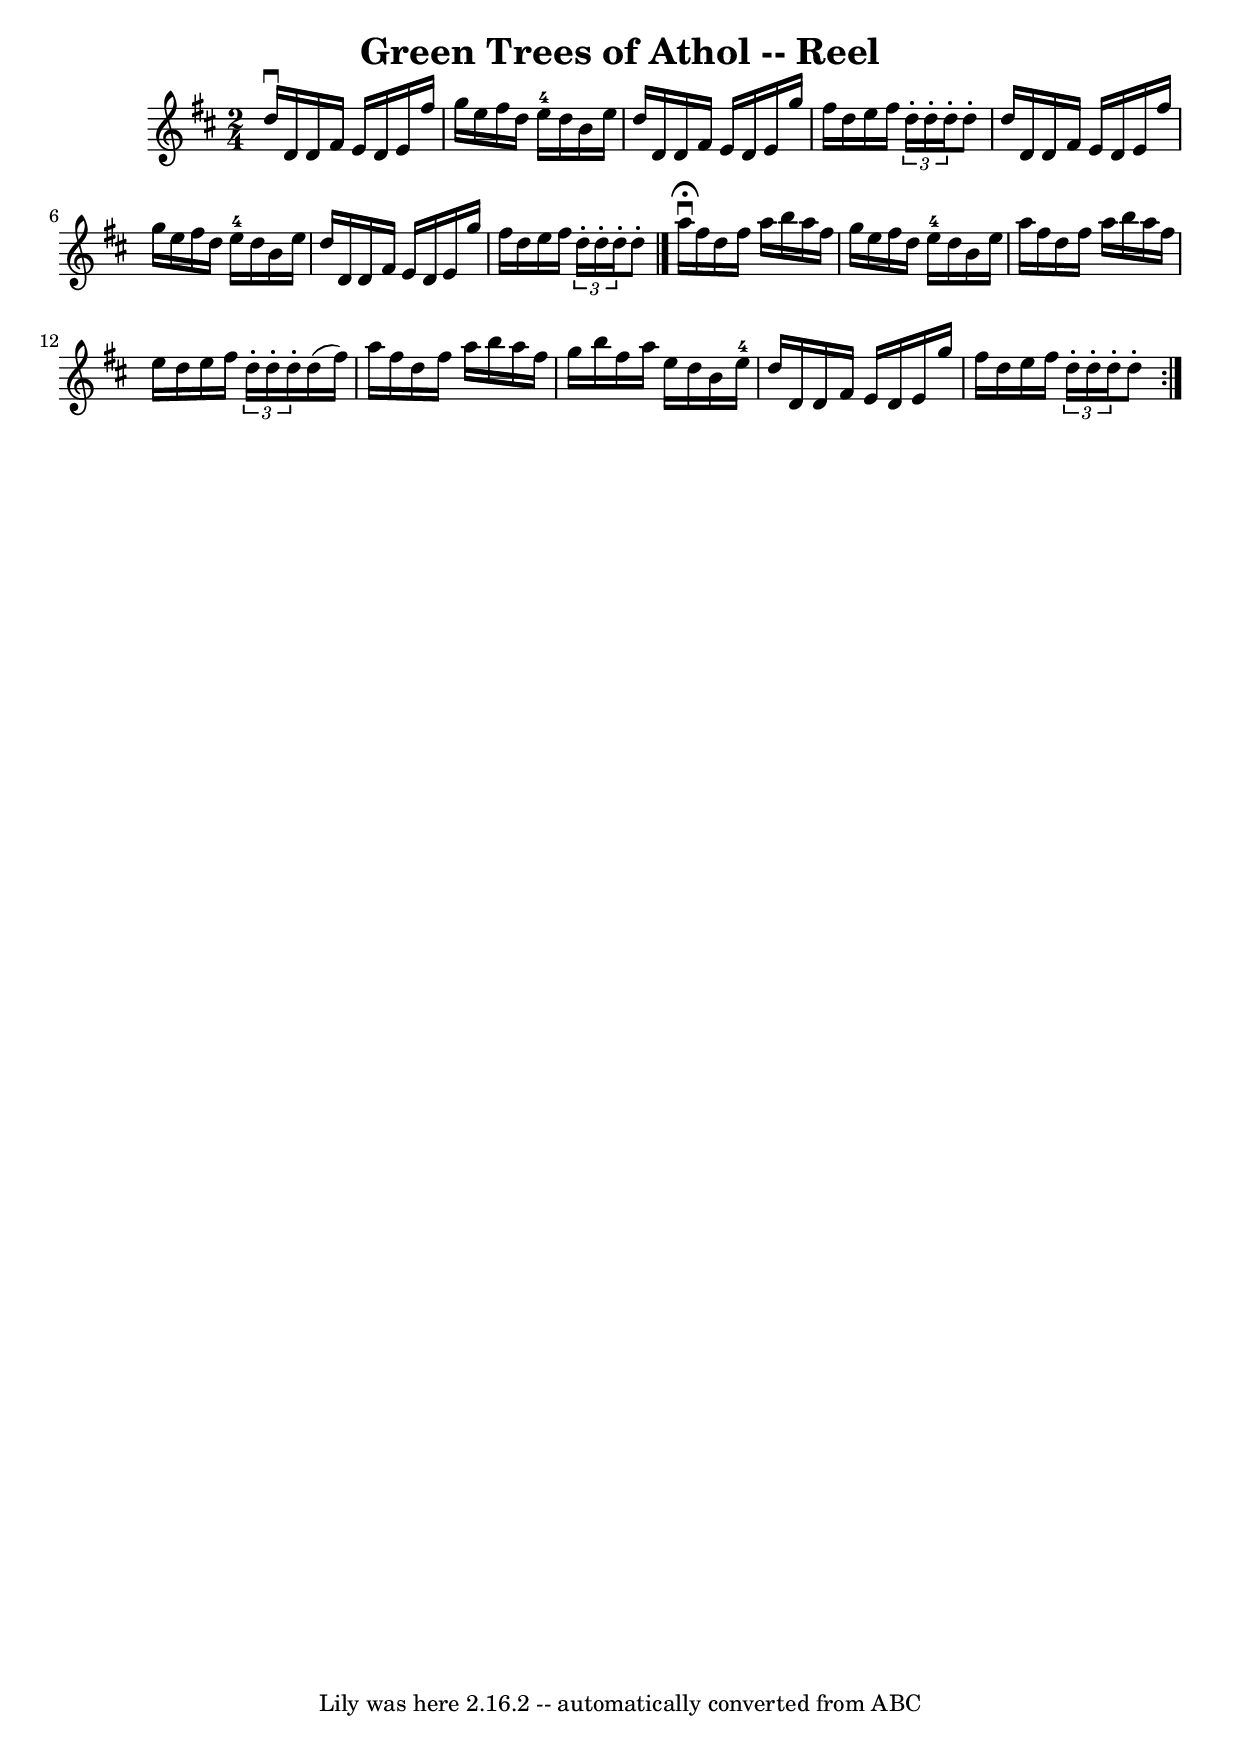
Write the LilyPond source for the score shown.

\version "2.7.40"
\include "Mammoth.ily"
\header {
	book = "Ryan's Mammoth Collection"
	crossRefNumber = "1"
	footnotes = "\\\\245"
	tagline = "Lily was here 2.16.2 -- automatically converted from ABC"
	title = "Green Trees of Athol -- Reel"
}
voicedefault =  {
\set Score.defaultBarType = "empty"

\time 2/4 \key d \major d''16^\downbow d'16 d'16 fis'16 e'16    
d'16 e'16 fis''16    |
 g''16 e''16 fis''16 d''16      
e''16-4 d''16 b'16 e''16    |
 d''16 d'16 d'16    
fis'16 e'16 d'16 e'16 g''16    |
 fis''16 d''16 e''16 
 fis''16    \times 2/3 { d''16 -. d''16 -. d''16 -. } d''8 -.   
|
 d''16 d'16 d'16 fis'16 e'16 d'16 e'16 fis''16 
   |
 g''16 e''16 fis''16 d''16 e''16-4 d''16    
b'16 e''16    |
 d''16 d'16 d'16 fis'16 e'16 d'16    
e'16 g''16    |
 fis''16 d''16 e''16 fis''16    
\times 2/3 { d''16 -. d''16 -. d''16 -. } d''8 -.     \bar "|."     
\repeat volta 2 { a''16^\fermata^\downbow fis''16 d''16 fis''16    
a''16 b''16 a''16 fis''16    |
 g''16 e''16 fis''16    
d''16 e''16-4 d''16 b'16 e''16    |
 a''16 fis''16   
 d''16 fis''16 a''16 b''16 a''16 fis''16    |
 e''16    
d''16 e''16 fis''16    \times 2/3 { d''16 -. d''16 -. d''16 -. }   
d''16 (fis''16)   |
 a''16 fis''16 d''16 fis''16    
a''16 b''16 a''16 fis''16    |
 g''16 b''16 fis''16    
a''16 e''16 d''16 b'16 e''16-4   |
 d''16 d'16    
d'16 fis'16 e'16 d'16 e'16 g''16    |
 fis''16 d''16  
 e''16 fis''16    \times 2/3 { d''16 -. d''16 -. d''16 -. } d''8 -. 
    }   
}

\score{
    <<

	\context Staff="default"
	{
	    \voicedefault 
	}

    >>
	\layout {
	}
	\midi {}
}
